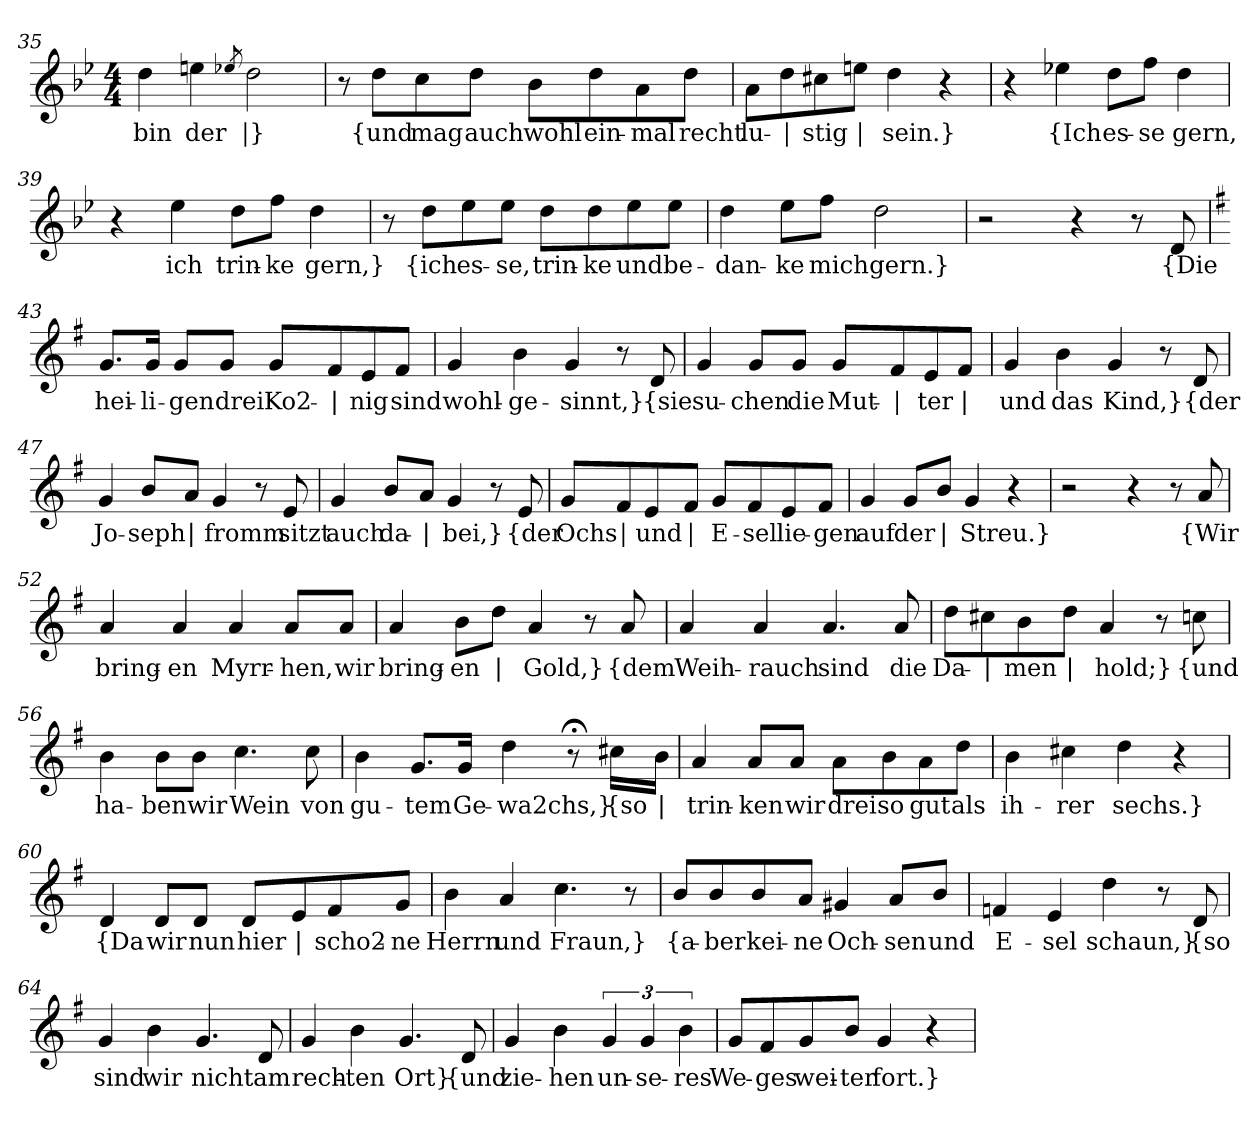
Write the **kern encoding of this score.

**kern	**text
*part1	*part1
*staff1	*staff1
*clefG2	*
*k[b-e-]	*
*M4/4	*
=35	=35
!	!LO:LY:b
4dd\	bin
!	!LO:LY:b
4een\	der
8qee-X/	.
!	!LO:LY:b
2dd\	|}
=36	=36
8r	.
!	!LO:LY:b
8dd\L	{und
!	!LO:LY:b
8cc\	mag
!	!LO:LY:b
8dd\J	auch
!	!LO:LY:b
8b-\L	wohl
!	!LO:LY:b
8dd\	ein-
!	!LO:LY:b
8a\	-mal
!	!LO:LY:b
8dd\J	recht
!!LO:PB:g=z
=37	=37
!	!LO:LY:b
8a\L	lu-
!	!LO:LY:b
8dd\	|
!	!LO:LY:b
8cc#X\	-stig
!	!LO:LY:b
8een\J	|
!	!LO:LY:b
4dd\	sein.}
4r	.
=38	=38
4r	.
!	!LO:LY:b
4ee-X\	{Ich
!	!LO:LY:b
8dd\L	es-
!	!LO:LY:b
8ff\J	-se
!	!LO:LY:b
4dd\	gern,
=39	=39
4r	.
!	!LO:LY:b
4ee-\	ich
!	!LO:LY:b
8dd\L	trin-
!	!LO:LY:b
8ff\J	-ke
!	!LO:LY:b
4dd\	gern,}
=40	=40
8r	.
!	!LO:LY:b
8dd\L	{ich
!	!LO:LY:b
8ee-\	es-
!	!LO:LY:b
8ee-\J	-se,
!	!LO:LY:b
8dd\L	trin-
!	!LO:LY:b
8dd\	-ke
!	!LO:LY:b
8ee-\	und
!	!LO:LY:b
8ee-\J	be-
!!LO:LB:g=z
=41	=41
!	!LO:LY:b
4dd\	-dan-
!	!LO:LY:b
8ee-\L	-ke
!	!LO:LY:b
8ff\J	mich
!	!LO:LY:b
2dd\	gern.}
=42	=42
2r	.
4r	.
8r	.
!	!LO:LY:b
8d/	{Die
=43	=43
*k[f#]	*
!	!LO:LY:b
8.g/L	hei-
!	!LO:LY:b
16g/Jk	-li-
!	!LO:LY:b
8g/L	-gen
!	!LO:LY:b
8g/J	drei
!	!LO:LY:b
8g/L	Ko2-
!	!LO:LY:b
8f#/	|
!	!LO:LY:b
8e/	-nig
!	!LO:LY:b
8f#/J	sind
=44	=44
!	!LO:LY:b
4g/	wohl-
!	!LO:LY:b
4b\	-ge-
!	!LO:LY:b
4g/	-sinnt,}
8r	.
!	!LO:LY:b
8d/	{sie
!!LO:LB:g=z
=45	=45
!	!LO:LY:b
4g/	su-
!	!LO:LY:b
8g/L	-chen
!	!LO:LY:b
8g/J	die
!	!LO:LY:b
8g/L	Mut-
!	!LO:LY:b
8f#/	|
!	!LO:LY:b
8e/	-ter
!	!LO:LY:b
8f#/J	|
=46	=46
!	!LO:LY:b
4g/	und
!	!LO:LY:b
4b\	das
!	!LO:LY:b
4g/	Kind,}
8r	.
!	!LO:LY:b
8d/	{der
=47	=47
!	!LO:LY:b
4g/	Jo-
!	!LO:LY:b
8b/L	-seph
!	!LO:LY:b
8a/J	|
!	!LO:LY:b
4g/	fromm
8r	.
!	!LO:LY:b
8e/	sitzt
=48	=48
!	!LO:LY:b
4g/	auch
!	!LO:LY:b
8b/L	da-
!	!LO:LY:b
8a/J	|
!	!LO:LY:b
4g/	-bei,}
8r	.
!	!LO:LY:b
8e/	{der
!!LO:LB:g=z
=49	=49
!	!LO:LY:b
8g/L	Ochs
!	!LO:LY:b
8f#/	|
!	!LO:LY:b
8e/	und
!	!LO:LY:b
8f#/J	|
!	!LO:LY:b
8g/L	E-
!	!LO:LY:b
8f#/	-sel
!	!LO:LY:b
8e/	lie-
!	!LO:LY:b
8f#/J	-gen
=50	=50
!	!LO:LY:b
4g/	auf
!	!LO:LY:b
8g/L	der
!	!LO:LY:b
8b/J	|
!	!LO:LY:b
4g/	Streu.}
4r	.
=51	=51
2r	.
4r	.
8r	.
!	!LO:LY:b
8a/	{Wir
=52	=52
!	!LO:LY:b
4a/	bring-
!	!LO:LY:b
4a/	-en
!	!LO:LY:b
4a/	Myrr-
!	!LO:LY:b
8a/L	-hen,
!	!LO:LY:b
8a/J	wir
!!LO:LB:g=z
=53	=53
!	!LO:LY:b
4a/	bring-
!	!LO:LY:b
8b\L	-en
!	!LO:LY:b
8dd\J	|
!	!LO:LY:b
4a/	Gold,}
8r	.
!	!LO:LY:b
8a/	{dem
=54	=54
!	!LO:LY:b
4a/	Weih-
!	!LO:LY:b
4a/	-rauch
!	!LO:LY:b
4.a/	sind
!	!LO:LY:b
8a/	die
=55	=55
!	!LO:LY:b
8dd\L	Da-
!	!LO:LY:b
8cc#X\	|
!	!LO:LY:b
8b\	-men
!	!LO:LY:b
8dd\J	|
!	!LO:LY:b
4a/	hold;}
8r	.
!	!LO:LY:b
8ccn\	{und
=56	=56
!	!LO:LY:b
4b\	ha-
!	!LO:LY:b
8b\L	-ben
!	!LO:LY:b
8b\J	wir
!	!LO:LY:b
4.cc\	Wein
!	!LO:LY:b
8cc\	von
!!LO:LB:g=z
=57	=57
!	!LO:LY:b
4b\	gu-
!	!LO:LY:b
8.g/L	-tem
!	!LO:LY:b
16g/Jk	Ge-
!	!LO:LY:b
4dd\	-wa2chs,}
8r;<	.
!	!LO:LY:b
16cc#X\LL	{so
!	!LO:LY:b
16b\JJ	|
=58	=58
!	!LO:LY:b
4a/	trin-
!	!LO:LY:b
8a/L	-ken
!	!LO:LY:b
8a/J	wir
!	!LO:LY:b
8a\L	drei
!	!LO:LY:b
8b\	so
!	!LO:LY:b
8a\	gut
!	!LO:LY:b
8dd\J	als
=59	=59
!	!LO:LY:b
4b\	ih-
!	!LO:LY:b
4cc#X\	-rer
!	!LO:LY:b
4dd\	sechs.}
4r	.
!!LO:LB:g=z
=60	=60
!	!LO:LY:b
4d/	{Da
!	!LO:LY:b
8d/L	wir
!	!LO:LY:b
8d/J	nun
!	!LO:LY:b
8d/L	hier
!	!LO:LY:b
8e/	|
!	!LO:LY:b
8f#/	scho2-
!	!LO:LY:b
8g/J	-ne
=61	=61
!	!LO:LY:b
4b\	Herrn
!	!LO:LY:b
4a/	und
!	!LO:LY:b
4.cc\	Fraun,}
8r	.
=62	=62
!	!LO:LY:b
8b/L	{a-
!	!LO:LY:b
8b/	-ber
!	!LO:LY:b
8b/	kei-
!	!LO:LY:b
8a/J	-ne
!	!LO:LY:b
4g#X/	Och-
!	!LO:LY:b
8a/L	-sen
!	!LO:LY:b
8b/J	und
=63	=63
!	!LO:LY:b
4fn/	E-
!	!LO:LY:b
4e/	-sel
!	!LO:LY:b
4dd\	schaun,}
8r	.
!	!LO:LY:b
8d/	{so
!!LO:LB:g=z
=64	=64
!	!LO:LY:b
4g/	sind
!	!LO:LY:b
4b\	wir
!	!LO:LY:b
4.g/	nicht
!	!LO:LY:b
8d/	am
=65	=65
!	!LO:LY:b
4g/	rech-
!	!LO:LY:b
4b\	-ten
!	!LO:LY:b
4.g/	Ort}
!	!LO:LY:b
8d/	{und
=66	=66
!	!LO:LY:b
4g/	zie-
!	!LO:LY:b
4b\	-hen
!	!LO:LY:b
6g/	un-
!	!LO:LY:b
6g/	-se-
!	!LO:LY:b
6b\	-res
=67	=67
!	!LO:LY:b
8g/L	We-
!	!LO:LY:b
8f#/	-ges
!	!LO:LY:b
8g/	wei-
!	!LO:LY:b
8b/J	-ter
!	!LO:LY:b
4g/	fort.}
4r	.
=	=
*-	*-
